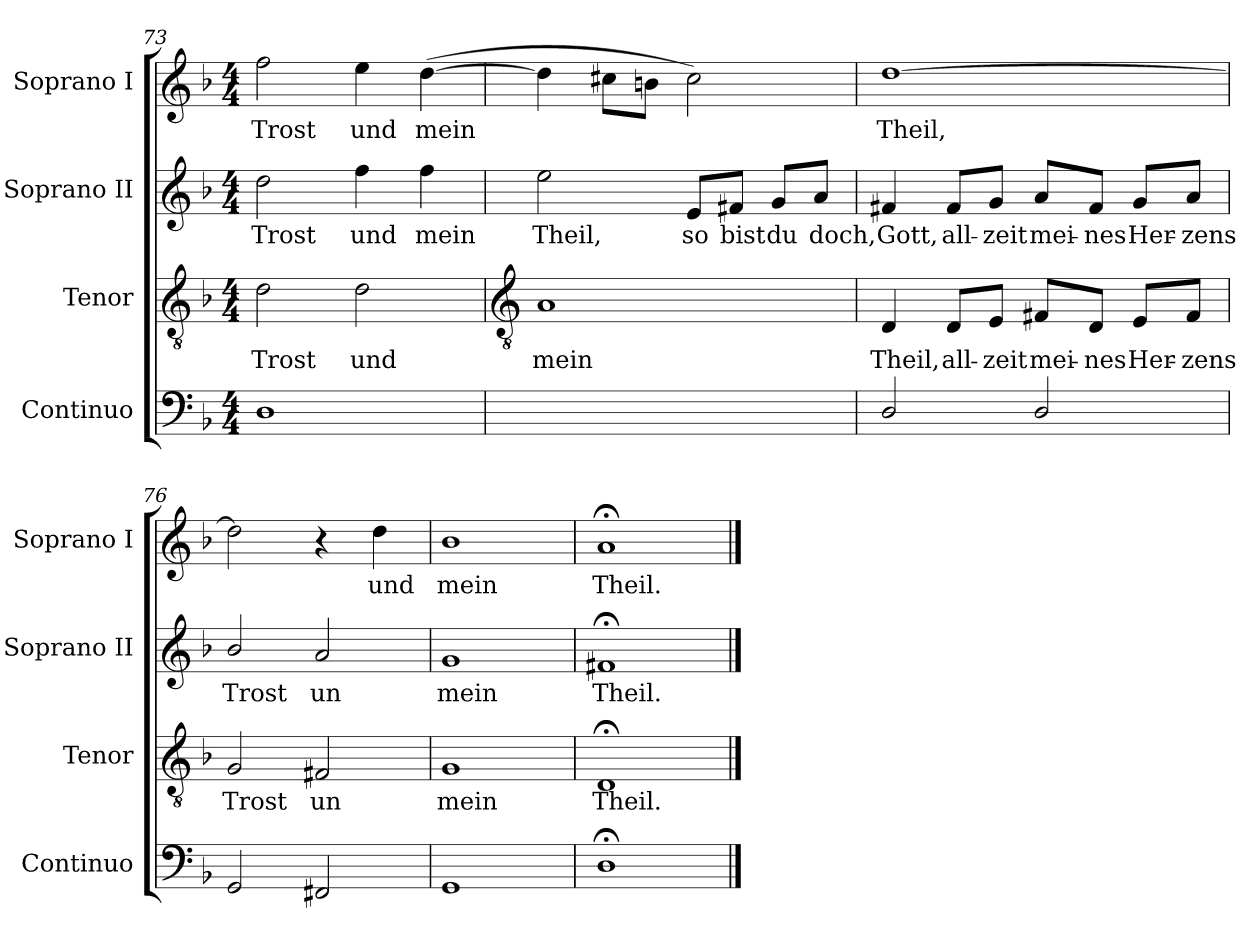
**kern	**text	**kern	**text	**kern	**text	**kern	**text
*part4	*part4	*part3	*part3	*part2	*part2	*part1	*part1
*staff4	*staff4	*staff3	*staff3	*staff2	*staff2	*staff1	*staff1
*I"Continuo	*	*I"Tenor	*	*I"Soprano II	*	*I"Soprano I	*
*I'Continuo	*	*I'Tenor	*	*I'Soprano II	*	*I'Soprano I	*
*clefF4	*	*clefGv2	*	*clefG2	*	*clefG2	*
*k[b-]	*	*k[b-]	*	*k[b-]	*	*k[b-]	*
*F:	*	*F:	*	*F:	*	*F:	*
*M4/4	*	*M4/4	*	*M4/4	*	*M4/4	*
=73	=73	=73	=73	=73	=73	=73	=73
!	!	!	!LO:LY:b	!	!LO:LY:b	!	!LO:LY:b
1D	.	2d	Trost	2dd	Trost	2ff	Trost
!	!	!	!LO:LY:b	!	!LO:LY:b	!	!LO:LY:b
.	.	2d	und	4ff	und	4ee	und
!	!	!	!	!	!LO:LY:b	!	!LO:LY:b
.	.	.	.	4ff	mein	(>[4dd	mein
!!LO:LB:g=z
=74	=74	=74	=74	=74	=74	=74	=74
*	*	*clefGv2	*	*	*	*	*
!	!LO:LY:b	!	!LO:LY:b	!	!LO:LY:b	!	!
[2AAyy	4	1A	mein	2ee	Theil,	4dd]	.
.	.	.	.	.	.	8cc#XL	.
.	.	.	.	.	.	8bnJ	.
!	!	!	!	!	!LO:LY:b	!	!
2AAyy]	.	.	.	8e/L	so	2cc#)	.
!	!	!	!	!	!LO:LY:b	!	!
.	.	.	.	8f#X/J	bist	.	.
!	!	!	!	!	!LO:LY:b	!	!
.	.	.	.	8g/L	du	.	.
!	!	!	!	!	!LO:LY:b	!	!
.	.	.	.	8a/J	doch,	.	.
=75	=75	=75	=75	=75	=75	=75	=75
!	!	!	!LO:LY:b	!	!LO:LY:b	!	!LO:LY:b
2D/	.	4D	Theil,	4f#X	Gott,	[1dd	Theil,
!	!	!	!LO:LY:b	!	!LO:LY:b	!	!
.	.	8D/L	all-	8f#/L	all-	.	.
!	!	!	!LO:LY:b	!	!LO:LY:b	!	!
.	.	8E/J	-zeit	8g/J	-zeit	.	.
!	!	!	!LO:LY:b	!	!LO:LY:b	!	!
2D/	.	8F#X/L	mei-	8a/L	mei-	.	.
!	!	!	!LO:LY:b	!	!LO:LY:b	!	!
.	.	8D/J	-nes	8f#/J	-nes	.	.
!	!	!	!LO:LY:b	!	!LO:LY:b	!	!
.	.	8E/L	Her-	8g/L	Her-	.	.
!	!	!	!LO:LY:b	!	!LO:LY:b	!	!
.	.	8F#/J	-zens	8a/J	-zens	.	.
=76	=76	=76	=76	=76	=76	=76	=76
!	!	!	!LO:LY:b	!	!LO:LY:b	!	!
2GG	.	2G	Trost	2b-/	Trost	2dd]	.
!	!	!	!LO:LY:b	!	!LO:LY:b	!	!
2FF#X	.	2F#X	un	2a	un	4r	.
!	!	!	!	!	!	!	!LO:LY:b
.	.	.	.	.	.	4dd	und
=77	=77	=77	=77	=77	=77	=77	=77
!	!	!	!LO:LY:b	!	!LO:LY:b	!	!LO:LY:b
1GG	.	1G	mein	1g	mein	1b-	mein
=78	=78	=78	=78	=78	=78	=78	=78
!	!	!	!LO:LY:b	!	!LO:LY:b	!	!LO:LY:b
1D;<	.	1D;<	Theil.	1f#X;<	Theil.	1a;<	Theil.
==	==	==	==	==	==	==	==
*-	*-	*-	*-	*-	*-	*-	*-
